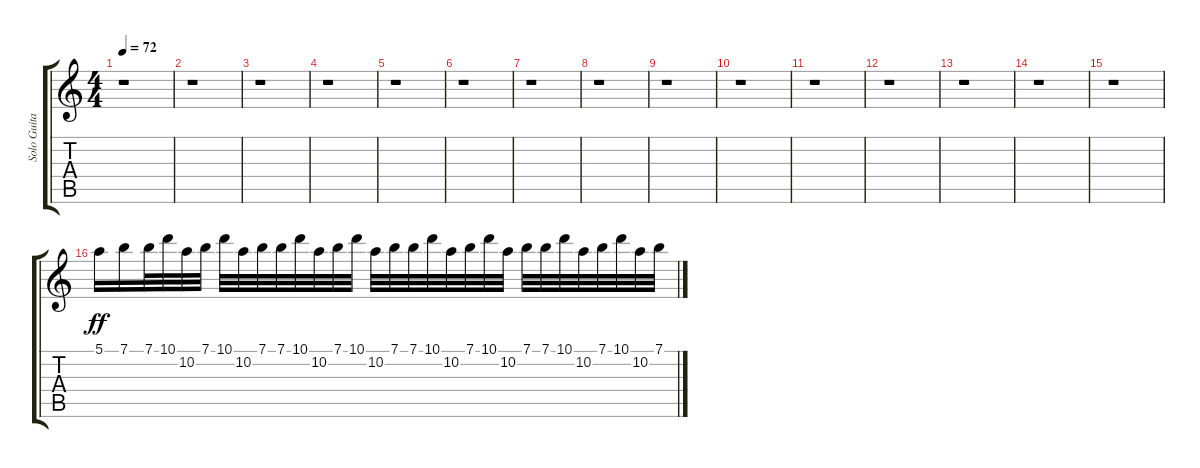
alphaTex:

\track ("Solo Guitar" "Solo Guita") {instrument distortionguitar}
\staff {score tabs}
\tuning (E4 B3 G3 D3 A2 E2) {hide}
\ts (4 4)
\tempo 72
\clef g2
\ks c
r.1{dy f} |
r.1 |
r.1 |
r.1 |
r.1 |
r.1 |
r.1 |
r.1 |
r.1 |
r.1 |
r.1 |
r.1 |
r.1 |
r.1 |
r.1 |
5.1.16{dy ff} 7.1.16 7.1.32 10.1.32 10.2.32 7.1.32 10.1.32 10.2.32 7.1.32 7.1.32 10.1.32 10.2.32 7.1.32 10.1.32 10.2.32 7.1.32 7.1.32 10.1.32 10.2.32 7.1.32 10.1.32 10.2.32 7.1.32 7.1.32 10.1.32 10.2.32 7.1.32 10.1.32 10.2.32 7.1.32
